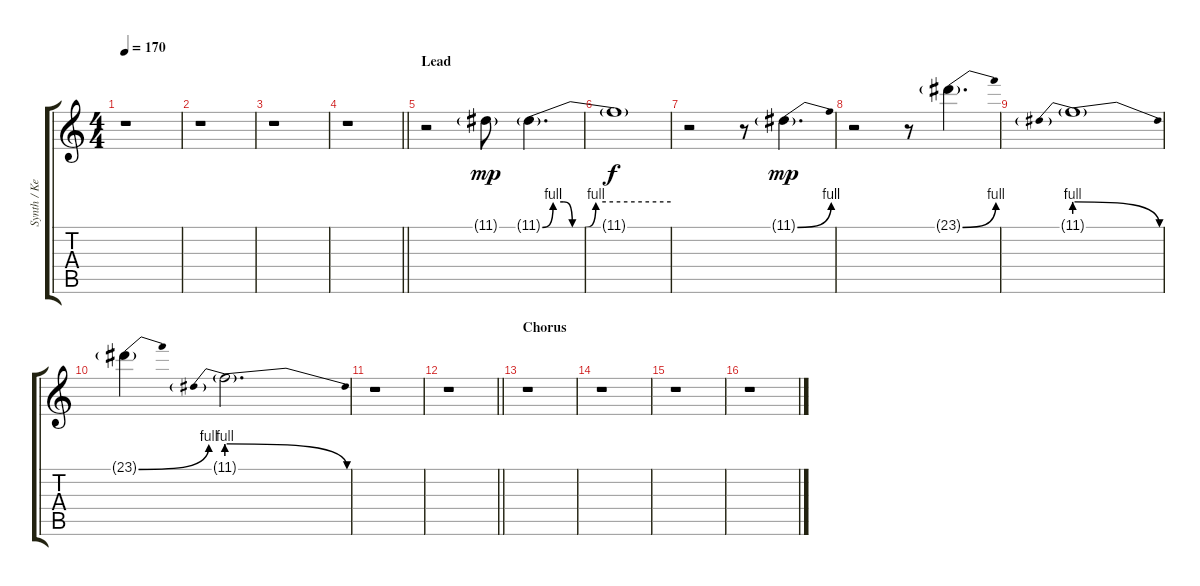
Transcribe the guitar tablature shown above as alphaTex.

\track ("Synth / Keyboard" "Synth / Ke") {instrument lead3calliope}
\staff {score tabs}
\tuning (E4 B3 G3 D3 A2 E2) {hide}
\ts (4 4)
\tempo 170
\clef g2
\ks c
r.1{dy mp} |
r.1 |
r.1 |
\barLineRight lightlight
r.1 |
\section ("" "Lead")
r.2 11.1{g}.8 11.1{be (custom 0 0 5 4 10 4 14 0 20 0 25 4 60 4) g}.4{d} |
11.1{t}.1{dy f} |
r.2 r.8 11.1{be (bend 0 0 60 4) g}.4{d dy mp} |
r.2 r.8 23.1{be (bend 0 0 60 4) g}.4{d} |
11.1{be (prebendrelease 0 4 60 0) g}.1 |
23.1{be (bend 0 0 60 4) g}.4 11.1{be (prebendrelease 0 4 60 0) g}.2{d} |
r.1 |
\barLineRight lightlight
r.1 |
\section ("" "Chorus")
r.1 |
r.1 |
r.1 |
r.1
